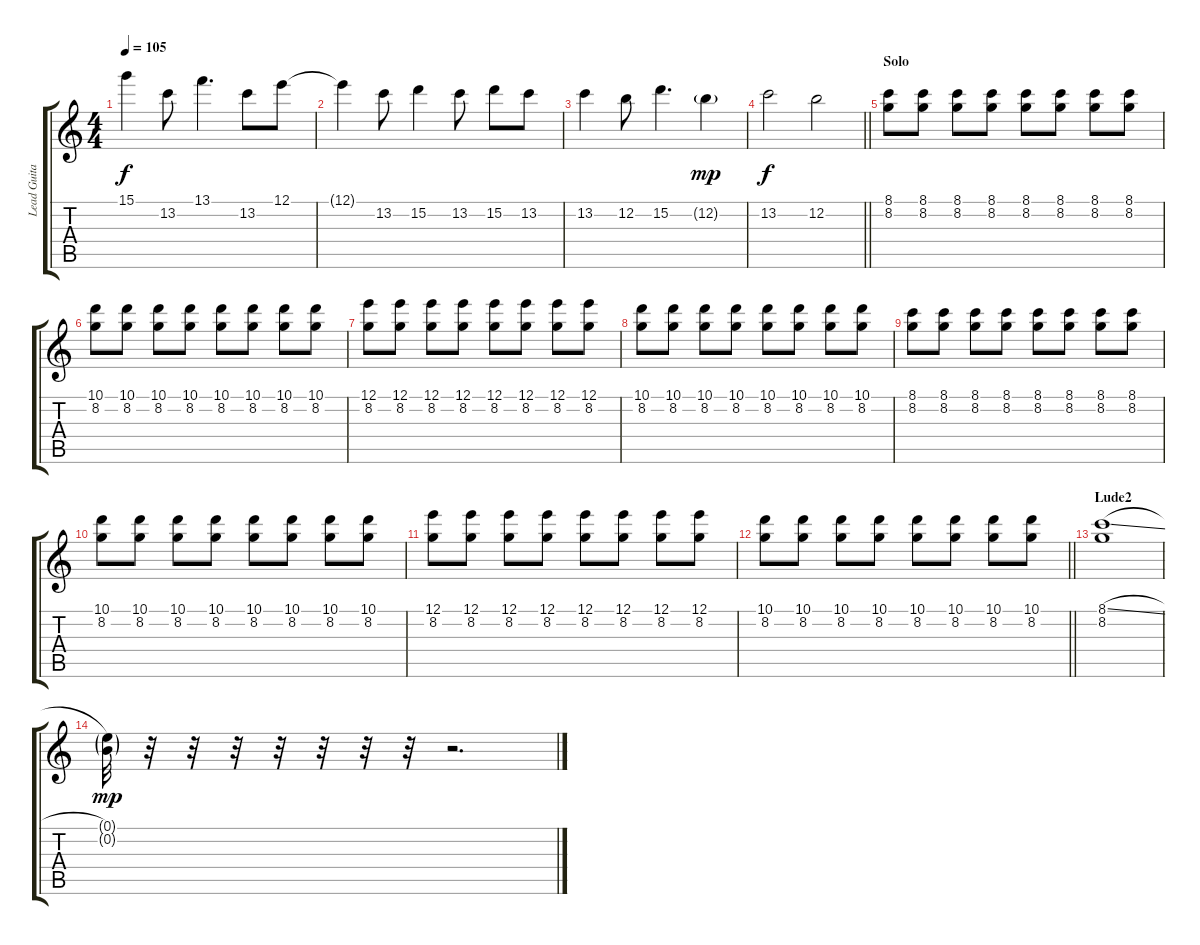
\track ("Lead Guitar" "Lead Guita") {instrument overdrivenguitar}
\staff {score tabs}
\tuning (E4 B3 G3 D3 A2 E2) {hide}
\ts (4 4)
\tempo 105
\clef g2
\ks c
15.1.4{dy f} 13.2.8 13.1.4{d} 13.2.8 12.1.8 |
12.1{t}.4 13.2.8 15.2.4 13.2.8 15.2.8 13.2.8 |
13.2.4 12.2.8 15.2.4{d} 12.2{g}.4{dy mp} |
\barLineRight lightlight
13.2.2{dy f} 12.2.2 |
\section ("" "Solo")
(8.1 8.2).8 (8.1 8.2).8 (8.1 8.2).8 (8.1 8.2).8 (8.1 8.2).8 (8.1 8.2).8 (8.1 8.2).8 (8.1 8.2).8 |
(10.1 8.2).8 (10.1 8.2).8 (10.1 8.2).8 (10.1 8.2).8 (10.1 8.2).8 (10.1 8.2).8 (10.1 8.2).8 (10.1 8.2).8 |
(12.1 8.2).8 (12.1 8.2).8 (12.1 8.2).8 (12.1 8.2).8 (12.1 8.2).8 (12.1 8.2).8 (12.1 8.2).8 (12.1 8.2).8 |
(10.1 8.2).8 (10.1 8.2).8 (10.1 8.2).8 (10.1 8.2).8 (10.1 8.2).8 (10.1 8.2).8 (10.1 8.2).8 (10.1 8.2).8 |
(8.1 8.2).8 (8.1 8.2).8 (8.1 8.2).8 (8.1 8.2).8 (8.1 8.2).8 (8.1 8.2).8 (8.1 8.2).8 (8.1 8.2).8 |
(10.1 8.2).8 (10.1 8.2).8 (10.1 8.2).8 (10.1 8.2).8 (10.1 8.2).8 (10.1 8.2).8 (10.1 8.2).8 (10.1 8.2).8 |
(12.1 8.2).8 (12.1 8.2).8 (12.1 8.2).8 (12.1 8.2).8 (12.1 8.2).8 (12.1 8.2).8 (12.1 8.2).8 (12.1 8.2).8 |
\barLineRight lightlight
(10.1 8.2).8 (10.1 8.2).8 (10.1 8.2).8 (10.1 8.2).8 (10.1 8.2).8 (10.1 8.2).8 (10.1 8.2).8 (10.1 8.2).8 |
\section ("" "Lude2")
(8.1{sl} 8.2).1 |
(0.1{g} 0.2{g}).32{dy mp} r.32 r.32 r.32 r.32 r.32 r.32 r.32 r.2{d}
